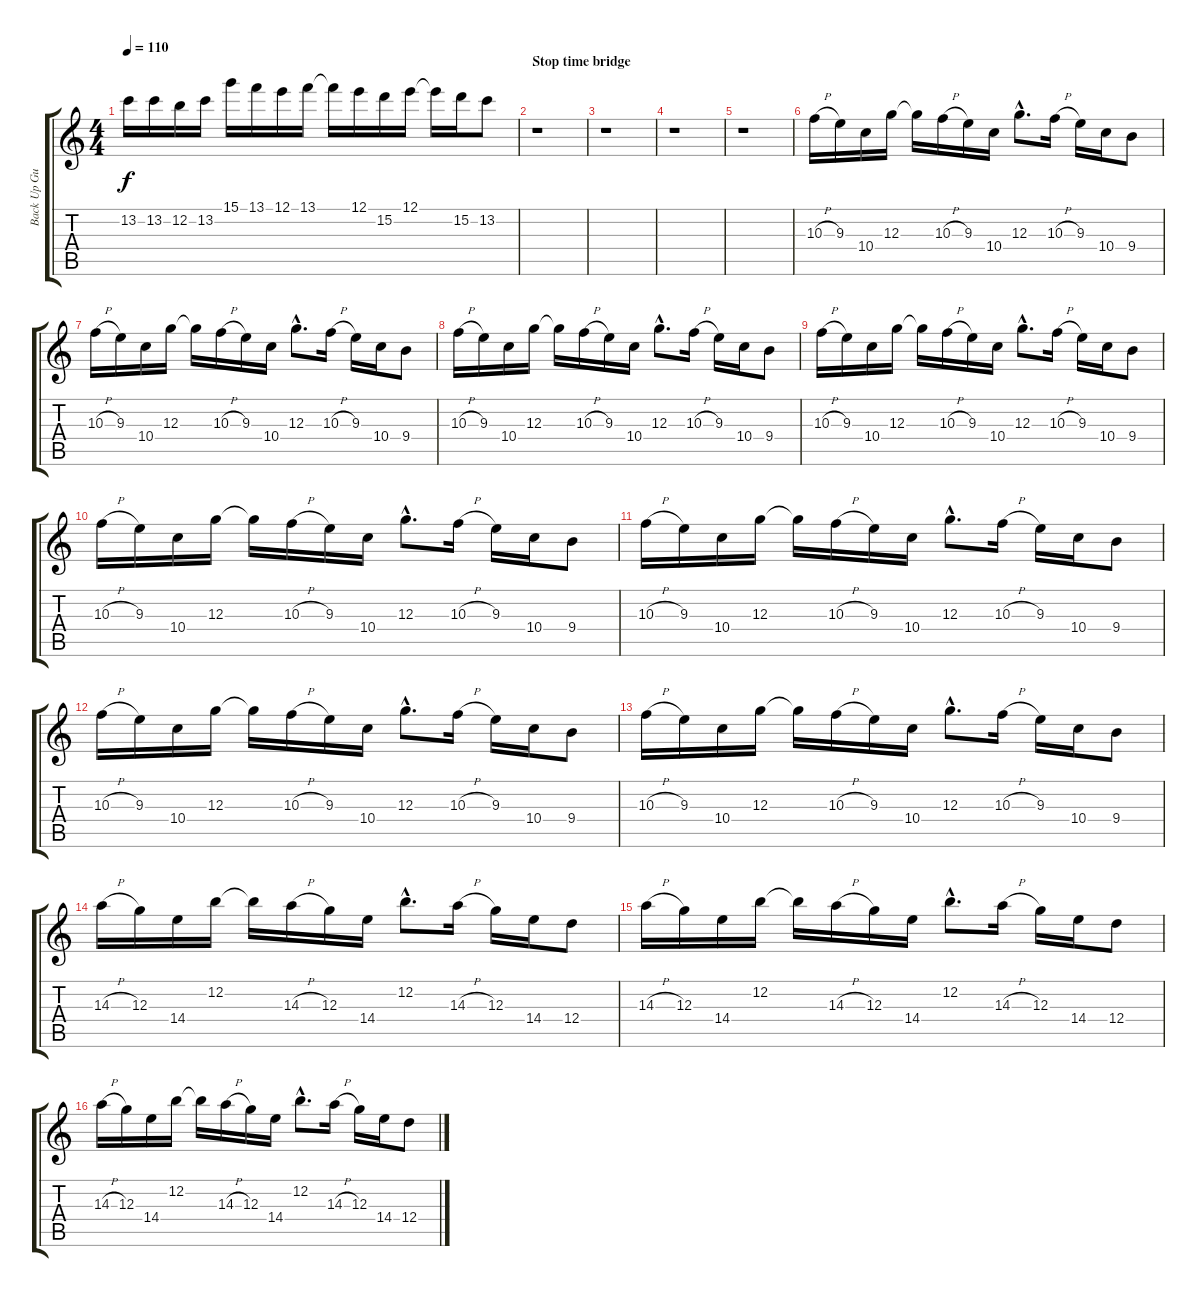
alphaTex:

\track ("Back Up Guitar" "Back Up Gu") {instrument overdrivenguitar}
\staff {score tabs}
\tuning (E4 B3 G3 D3 A2 E2) {hide}
\ts (4 4)
\tempo 110
\clef g2
\ks c
13.2.16{dy f} 13.2.16 12.2.16 13.2.16 15.1.16 13.1.16 12.1.16 13.1.16 13.1{t}.16 12.1.16 15.2.16 12.1.16 12.1{t}.16 15.2.16 13.2.8 |
\section ("" "Stop time bridge")
r.1 |
r.1 |
r.1 |
r.1 |
10.3{h}.16 9.3.16 10.4.16 12.3.16 12.3{t}.16 10.3{h}.16 9.3.16 10.4.16 12.3{hac}.8{d} 10.3{h}.16 9.3.16 10.4.16 9.4.8 |
10.3{h}.16 9.3.16 10.4.16 12.3.16 12.3{t}.16 10.3{h}.16 9.3.16 10.4.16 12.3{hac}.8{d} 10.3{h}.16 9.3.16 10.4.16 9.4.8 |
10.3{h}.16 9.3.16 10.4.16 12.3.16 12.3{t}.16 10.3{h}.16 9.3.16 10.4.16 12.3{hac}.8{d} 10.3{h}.16 9.3.16 10.4.16 9.4.8 |
10.3{h}.16 9.3.16 10.4.16 12.3.16 12.3{t}.16 10.3{h}.16 9.3.16 10.4.16 12.3{hac}.8{d} 10.3{h}.16 9.3.16 10.4.16 9.4.8 |
10.3{h}.16 9.3.16 10.4.16 12.3.16 12.3{t}.16 10.3{h}.16 9.3.16 10.4.16 12.3{hac}.8{d} 10.3{h}.16 9.3.16 10.4.16 9.4.8 |
10.3{h}.16 9.3.16 10.4.16 12.3.16 12.3{t}.16 10.3{h}.16 9.3.16 10.4.16 12.3{hac}.8{d} 10.3{h}.16 9.3.16 10.4.16 9.4.8 |
10.3{h}.16 9.3.16 10.4.16 12.3.16 12.3{t}.16 10.3{h}.16 9.3.16 10.4.16 12.3{hac}.8{d} 10.3{h}.16 9.3.16 10.4.16 9.4.8 |
10.3{h}.16 9.3.16 10.4.16 12.3.16 12.3{t}.16 10.3{h}.16 9.3.16 10.4.16 12.3{hac}.8{d} 10.3{h}.16 9.3.16 10.4.16 9.4.8 |
14.3{h}.16 12.3.16 14.4.16 12.2.16 12.2{t}.16 14.3{h}.16 12.3.16 14.4.16 12.2{hac}.8{d} 14.3{h}.16 12.3.16 14.4.16 12.4.8 |
14.3{h}.16 12.3.16 14.4.16 12.2.16 12.2{t}.16 14.3{h}.16 12.3.16 14.4.16 12.2{hac}.8{d} 14.3{h}.16 12.3.16 14.4.16 12.4.8 |
14.3{h}.16 12.3.16 14.4.16 12.2.16 12.2{t}.16 14.3{h}.16 12.3.16 14.4.16 12.2{hac}.8{d} 14.3{h}.16 12.3.16 14.4.16 12.4.8
